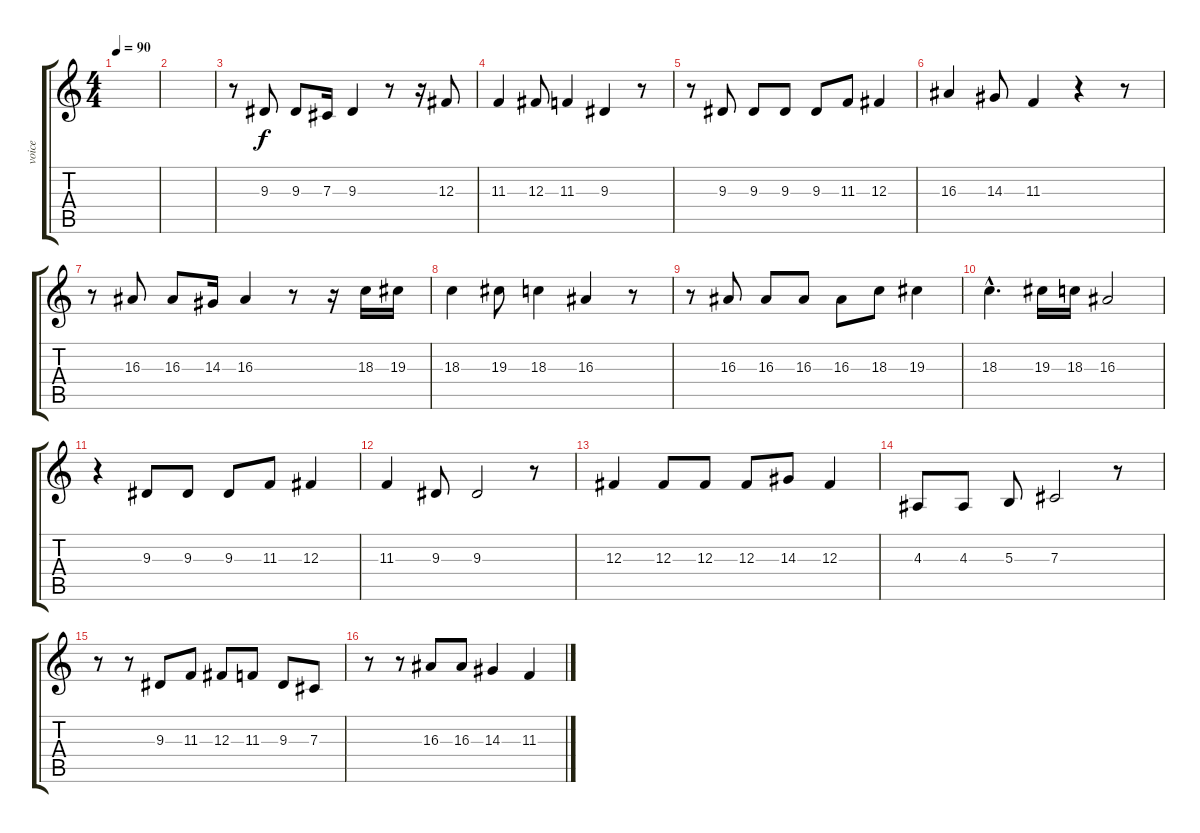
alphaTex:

\track ("voice" "voice") {instrument lead1square}
\staff {score tabs}
\tuning (Eb4 Bb3 Gb3 Db3 Ab2 Eb2) {hide}
\ts (4 4)
\tempo 90
\clef g2
\ks c
|
|
r.8 9.3.8 9.3.8 7.3.16 9.3.4 r.8 r.16 12.3.8 |
11.3.4 12.3.8 11.3.4 9.3.4 r.8 |
r.8 9.3.8 9.3.8 9.3.8 9.3.8 11.3.8 12.3.4 |
16.3.4 14.3.8 11.3.4 r.4 r.8 |
r.8 16.3.8 16.3.8 14.3.16 16.3.4 r.8 r.16 18.3.16 19.3.16 |
18.3.4 19.3.8 18.3.4 16.3.4 r.8 |
r.8 16.3.8 16.3.8 16.3.8 16.3.8 18.3.8 19.3.4 |
18.3{hac}.4{d} 19.3.16 18.3.16 16.3.2 |
r.4 9.3.8 9.3.8 9.3.8 11.3.8 12.3.4 |
11.3.4 9.3.8 9.3.2 r.8 |
12.3.4 12.3.8 12.3.8 12.3.8 14.3.8 12.3.4 |
4.3.8 4.3.8 5.3.8 7.3.2 r.8 |
r.8 r.8 9.3.8 11.3.8 12.3.8 11.3.8 9.3.8 7.3.8 |
r.8 r.8 16.3.8 16.3.8 14.3.4 11.3.4
